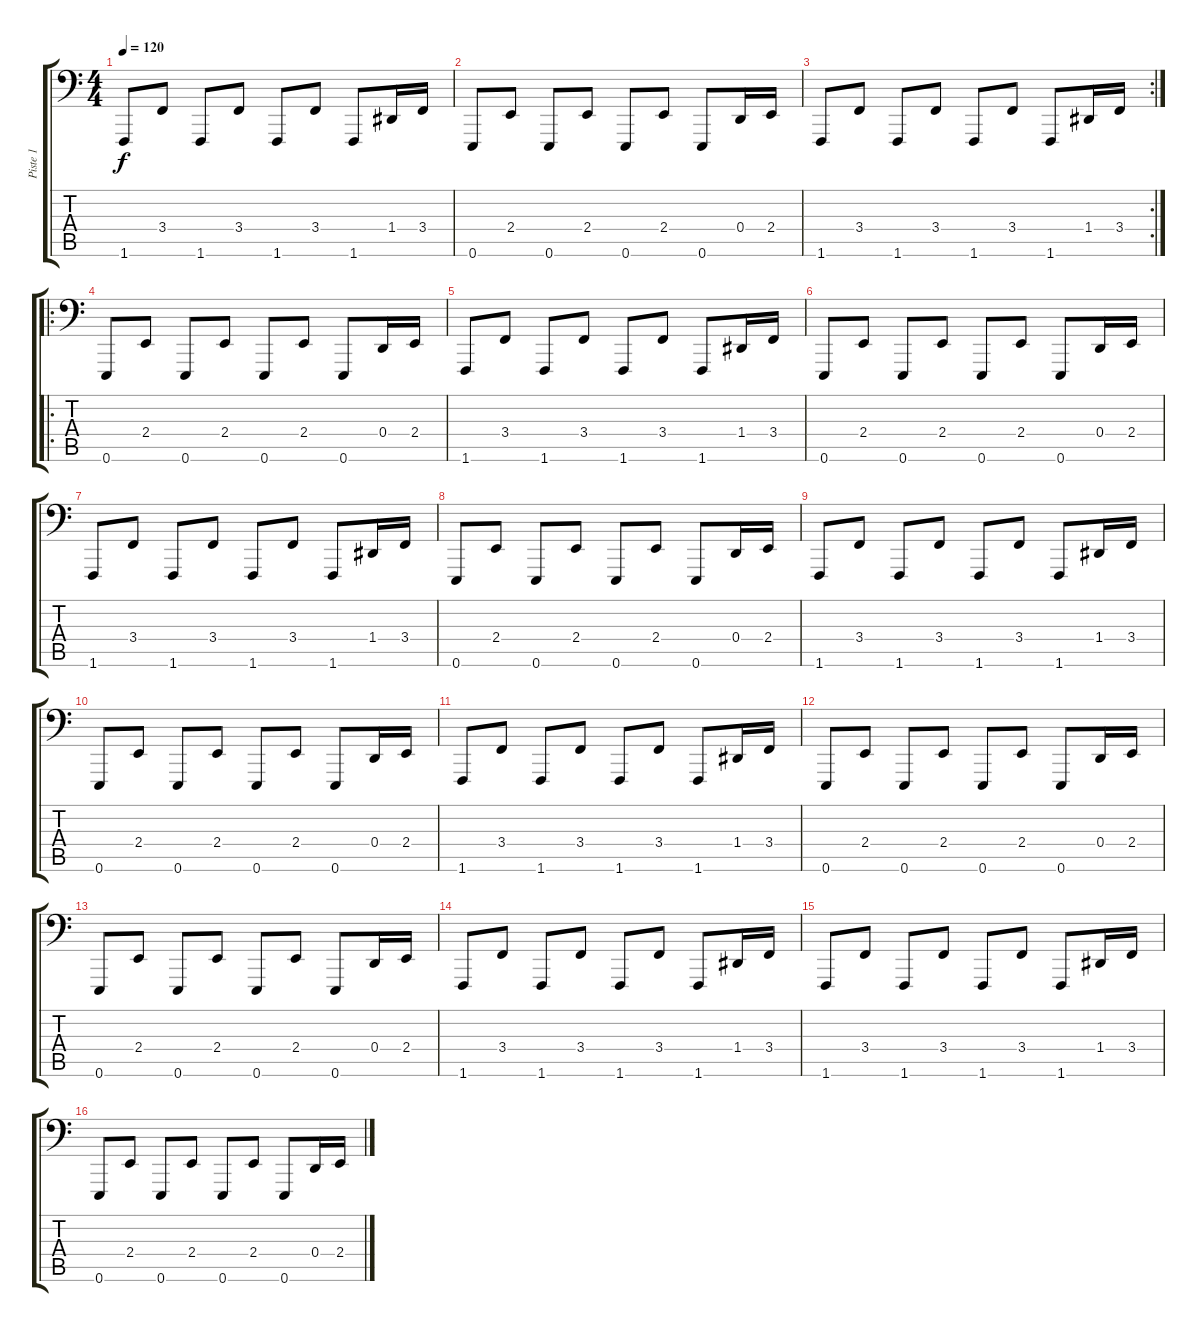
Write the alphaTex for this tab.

\track ("Piste 1" "Piste 1") {instrument honkytonkpiano}
\staff {score tabs}
\tuning (E3 B2 G2 D2 A1 E1) {hide}
\ts (4 4)
\tempo 120
\clef f4
\ks c
1.6.8{dy f} 3.4.8 1.6.8 3.4.8 1.6.8 3.4.8 1.6.8 1.4.16 3.4.16 |
0.6.8 2.4.8 0.6.8 2.4.8 0.6.8 2.4.8 0.6.8 0.4.16 2.4.16 |
\rc 2
1.6.8 3.4.8 1.6.8 3.4.8 1.6.8 3.4.8 1.6.8 1.4.16 3.4.16 |
\ro
0.6.8 2.4.8 0.6.8 2.4.8 0.6.8 2.4.8 0.6.8 0.4.16 2.4.16 |
1.6.8 3.4.8 1.6.8 3.4.8 1.6.8 3.4.8 1.6.8 1.4.16 3.4.16 |
0.6.8 2.4.8 0.6.8 2.4.8 0.6.8 2.4.8 0.6.8 0.4.16 2.4.16 |
1.6.8 3.4.8 1.6.8 3.4.8 1.6.8 3.4.8 1.6.8 1.4.16 3.4.16 |
0.6.8 2.4.8 0.6.8 2.4.8 0.6.8 2.4.8 0.6.8 0.4.16 2.4.16 |
1.6.8 3.4.8 1.6.8 3.4.8 1.6.8 3.4.8 1.6.8 1.4.16 3.4.16 |
0.6.8 2.4.8 0.6.8 2.4.8 0.6.8 2.4.8 0.6.8 0.4.16 2.4.16 |
1.6.8 3.4.8 1.6.8 3.4.8 1.6.8 3.4.8 1.6.8 1.4.16 3.4.16 |
0.6.8 2.4.8 0.6.8 2.4.8 0.6.8 2.4.8 0.6.8 0.4.16 2.4.16 |
0.6.8 2.4.8 0.6.8 2.4.8 0.6.8 2.4.8 0.6.8 0.4.16 2.4.16 |
1.6.8 3.4.8 1.6.8 3.4.8 1.6.8 3.4.8 1.6.8 1.4.16 3.4.16 |
1.6.8 3.4.8 1.6.8 3.4.8 1.6.8 3.4.8 1.6.8 1.4.16 3.4.16 |
0.6.8 2.4.8 0.6.8 2.4.8 0.6.8 2.4.8 0.6.8 0.4.16 2.4.16
